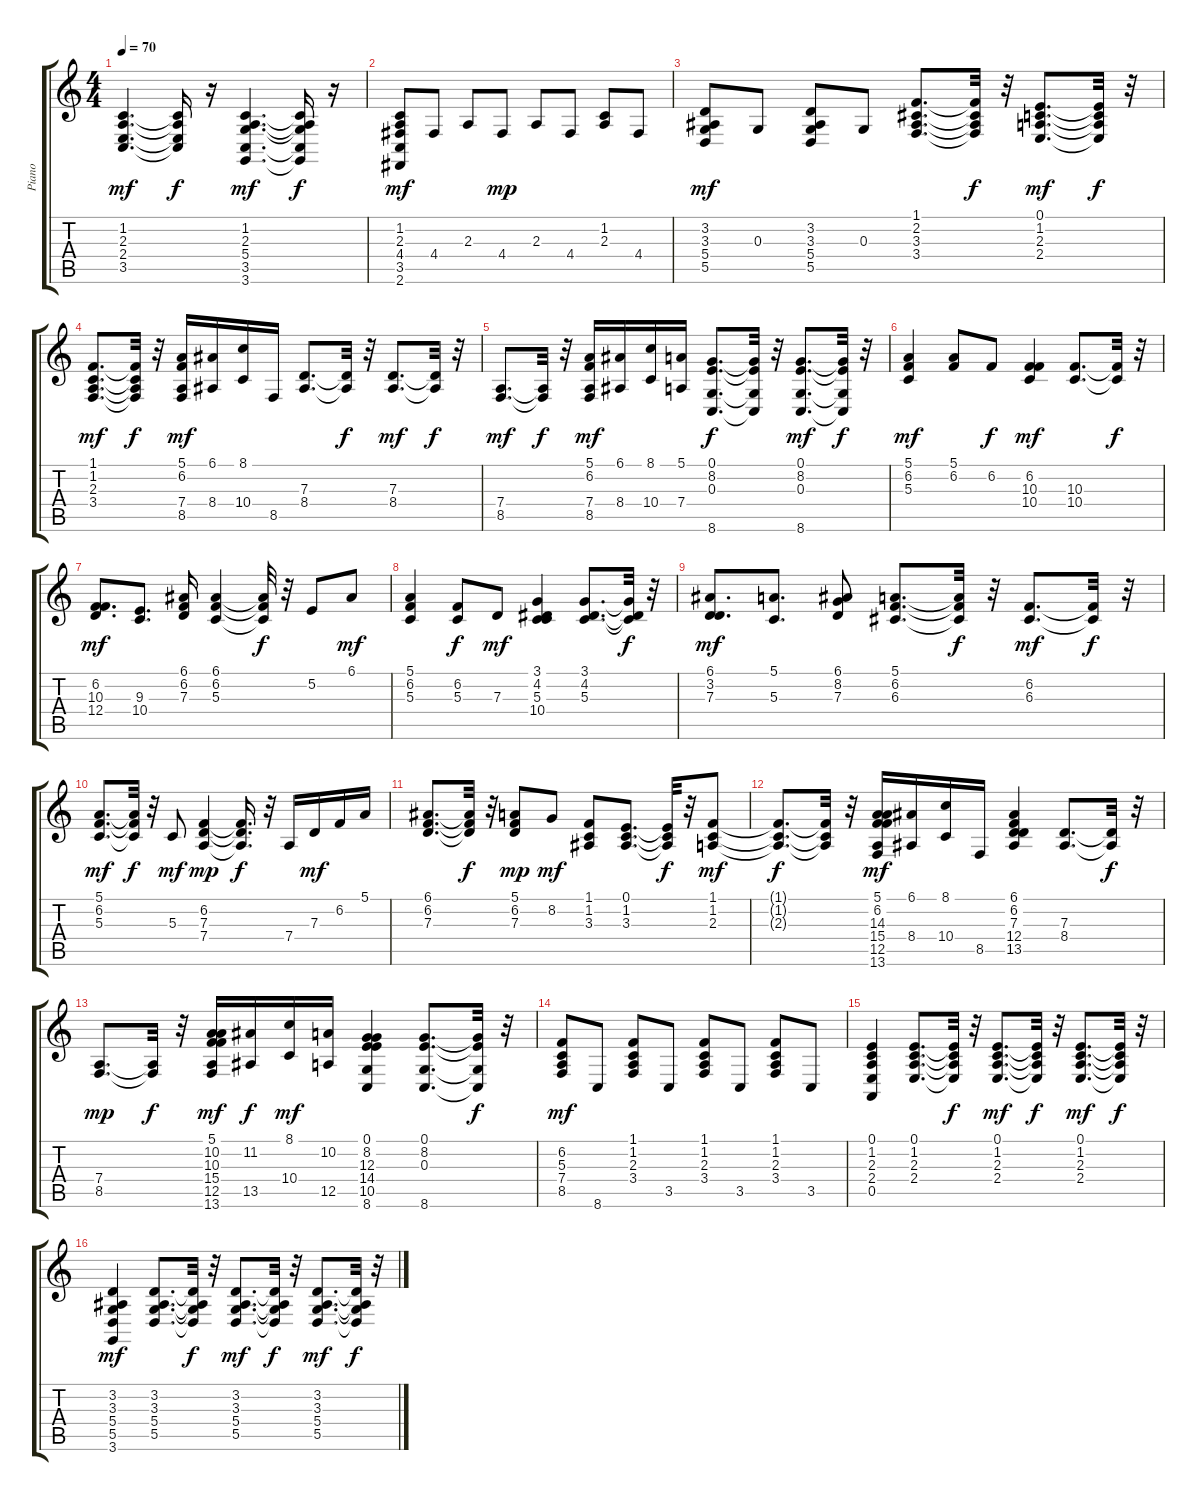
\track ("Piano" "Piano") {instrument acousticgrandpiano}
\staff {score tabs}
\tuning (E4 B3 G3 D3 A2 E2) {hide}
\ts (4 4)
\tempo 70
\clef g2
\ks c
(1.2 2.3 2.4 3.5).4{d dy mf} (1.2{t} 2.3{t} 2.4{t} 3.5{t}).16{dy f} r.16 (1.2 2.3 5.4 3.5 3.6).4{d dy mf} (1.2{t} 2.3{t} 5.4{t} 3.5{t} 3.6{t}).16{dy f} r.16 |
(1.2 2.3 4.4 3.5 2.6).8{dy mf} 4.4.8 2.3.8 4.4.8{dy mp} 2.3.8 4.4.8 (1.2 2.3).8 4.4.8 |
(3.2 3.3 5.4 5.5).8{dy mf} 0.3.8 (3.2 3.3 5.4 5.5).8 0.3.8 (1.1 2.2 3.3 3.4).8{d} (1.1{t} 2.2{t} 3.3{t} 3.4{t}).32{dy f} r.32 (0.1 1.2 2.3 2.4).8{d dy mf} (0.1{t} 1.2{t} 2.3{t} 2.4{t}).32{dy f} r.32 |
(1.1 1.2 2.3 3.4).8{d dy mf} (1.1{t} 1.2{t} 2.3{t} 3.4{t}).32{dy f} r.32 (5.1 6.2 7.4 8.5).16{dy mf} (6.1 8.4).16 (8.1 10.4).16 8.5.16 (7.3 8.4).8{d} (7.3{t} 8.4{t}).32{dy f} r.32 (7.3 8.4).8{d dy mf} (7.3{t} 8.4{t}).32{dy f} r.32 |
(7.4 8.5).8{d dy mf} (7.4{t} 8.5{t}).32{dy f} r.32 (5.1 6.2 7.4 8.5).16{dy mf} (6.1 8.4).16 (8.1 10.4).16 (5.1 7.4).16 (0.1 8.2 0.3 8.6).8{d dy f} (0.1{t} 8.2{t} 0.3{t} 8.6{t}).32 r.32 (0.1 8.2 0.3 8.6).8{d dy mf} (0.1{t} 8.2{t} 0.3{t} 8.6{t}).32{dy f} r.32 |
(5.1 6.2 5.3).4{dy mf} (5.1 6.2).8 6.2.8{dy f} (6.2 10.3 10.4).4{dy mf} (10.3 10.4).8{d} (10.3{t} 10.4{t}).32{dy f} r.32 |
(6.2 10.3 12.4).8{d dy mf} (9.3 10.4).8{d} (6.1 6.2 7.3).16 (6.1 6.2 5.3).4 (6.1{t} 6.2{t} 5.3{t}).32{dy f} r.32 5.2.8 6.1.8{dy mf} |
(5.1 6.2 5.3).4 (6.2 5.3).8{dy f} 7.3.8{dy mf} (3.1 4.2 5.3 10.4).4 (3.1 4.2 5.3).8{d} (3.1{t} 4.2{t} 5.3{t}).32{dy f} r.32 |
(6.1 3.2 7.3).8{d dy mf} (5.1 5.3).8{d} (6.1 8.2 7.3).8 (5.1 6.2 6.3).8{d} (5.1{t} 6.2{t} 6.3{t}).32{dy f} r.32 (6.2 6.3).8{d dy mf} (6.2{t} 6.3{t}).32{dy f} r.32 |
(5.1 6.2 5.3).8{d dy mf} (5.1{t} 6.2{t} 5.3{t}).32{dy f} r.32 5.3.8{dy mf} (6.2 7.3 7.4).4{dy mp} (6.2{t} 7.3{t} 7.4{t}).16{d dy f} r.32 7.4.16 7.3.16{dy mf} 6.2.16 5.1.16 |
(6.1 6.2 7.3).8{d} (6.1{t} 6.2{t} 7.3{t}).32{dy f} r.32 (5.1 6.2 7.3).8{dy mp} 8.2.8{dy mf} (1.1 1.2 3.3).8 (0.1 1.2 3.3).8{d} (0.1{t} 1.2{t} 3.3{t}).32{dy f} r.32 (1.1 1.2 2.3).8{dy mf} |
(1.1{t} 1.2{t} 2.3{t}).8{d dy f} (1.1{t} 1.2{t} 2.3{t}).32 r.32 (5.1 6.2 14.3 15.4 12.5 13.6).16{dy mf} (6.1 8.4).16 (8.1 10.4).16 8.5.16 (6.1 6.2 7.3 12.4 13.5).4 (7.3 8.4).8{d} (7.3{t} 8.4{t}).32{dy f} r.32 |
(7.4 8.5).8{d dy mp} (7.4{t} 8.5{t}).32{dy f} r.32 (5.1 10.2 10.3 15.4 12.5 13.6).16{dy mf} (11.2 13.5).16{dy f} (8.1 10.4).16{dy mf} (10.2 12.5).16 (0.1 8.2 12.3 14.4 10.5 8.6).4 (0.1 8.2 0.3 8.6).8{d} (0.1{t} 8.2{t} 0.3{t} 8.6{t}).32{dy f} r.32 |
(6.2 5.3 7.4 8.5).8{dy mf} 8.6.8 (1.1 1.2 2.3 3.4).8 3.5.8 (1.1 1.2 2.3 3.4).8 3.5.8 (1.1 1.2 2.3 3.4).8 3.5.8 |
(0.1 1.2 2.3 2.4 0.5).4 (0.1 1.2 2.3 2.4).8{d} (0.1{t} 1.2{t} 2.3{t} 2.4{t}).32{dy f} r.32 (0.1 1.2 2.3 2.4).8{d dy mf} (0.1{t} 1.2{t} 2.3{t} 2.4{t}).32{dy f} r.32 (0.1 1.2 2.3 2.4).8{d dy mf} (0.1{t} 1.2{t} 2.3{t} 2.4{t}).32{dy f} r.32 |
(3.2 3.3 5.4 5.5 3.6).4{dy mf} (3.2 3.3 5.4 5.5).8{d} (3.2{t} 3.3{t} 5.4{t} 5.5{t}).32{dy f} r.32 (3.2 3.3 5.4 5.5).8{d dy mf} (3.2{t} 3.3{t} 5.4{t} 5.5{t}).32{dy f} r.32 (3.2 3.3 5.4 5.5).8{d dy mf} (3.2{t} 3.3{t} 5.4{t} 5.5{t}).32{dy f} r.32
